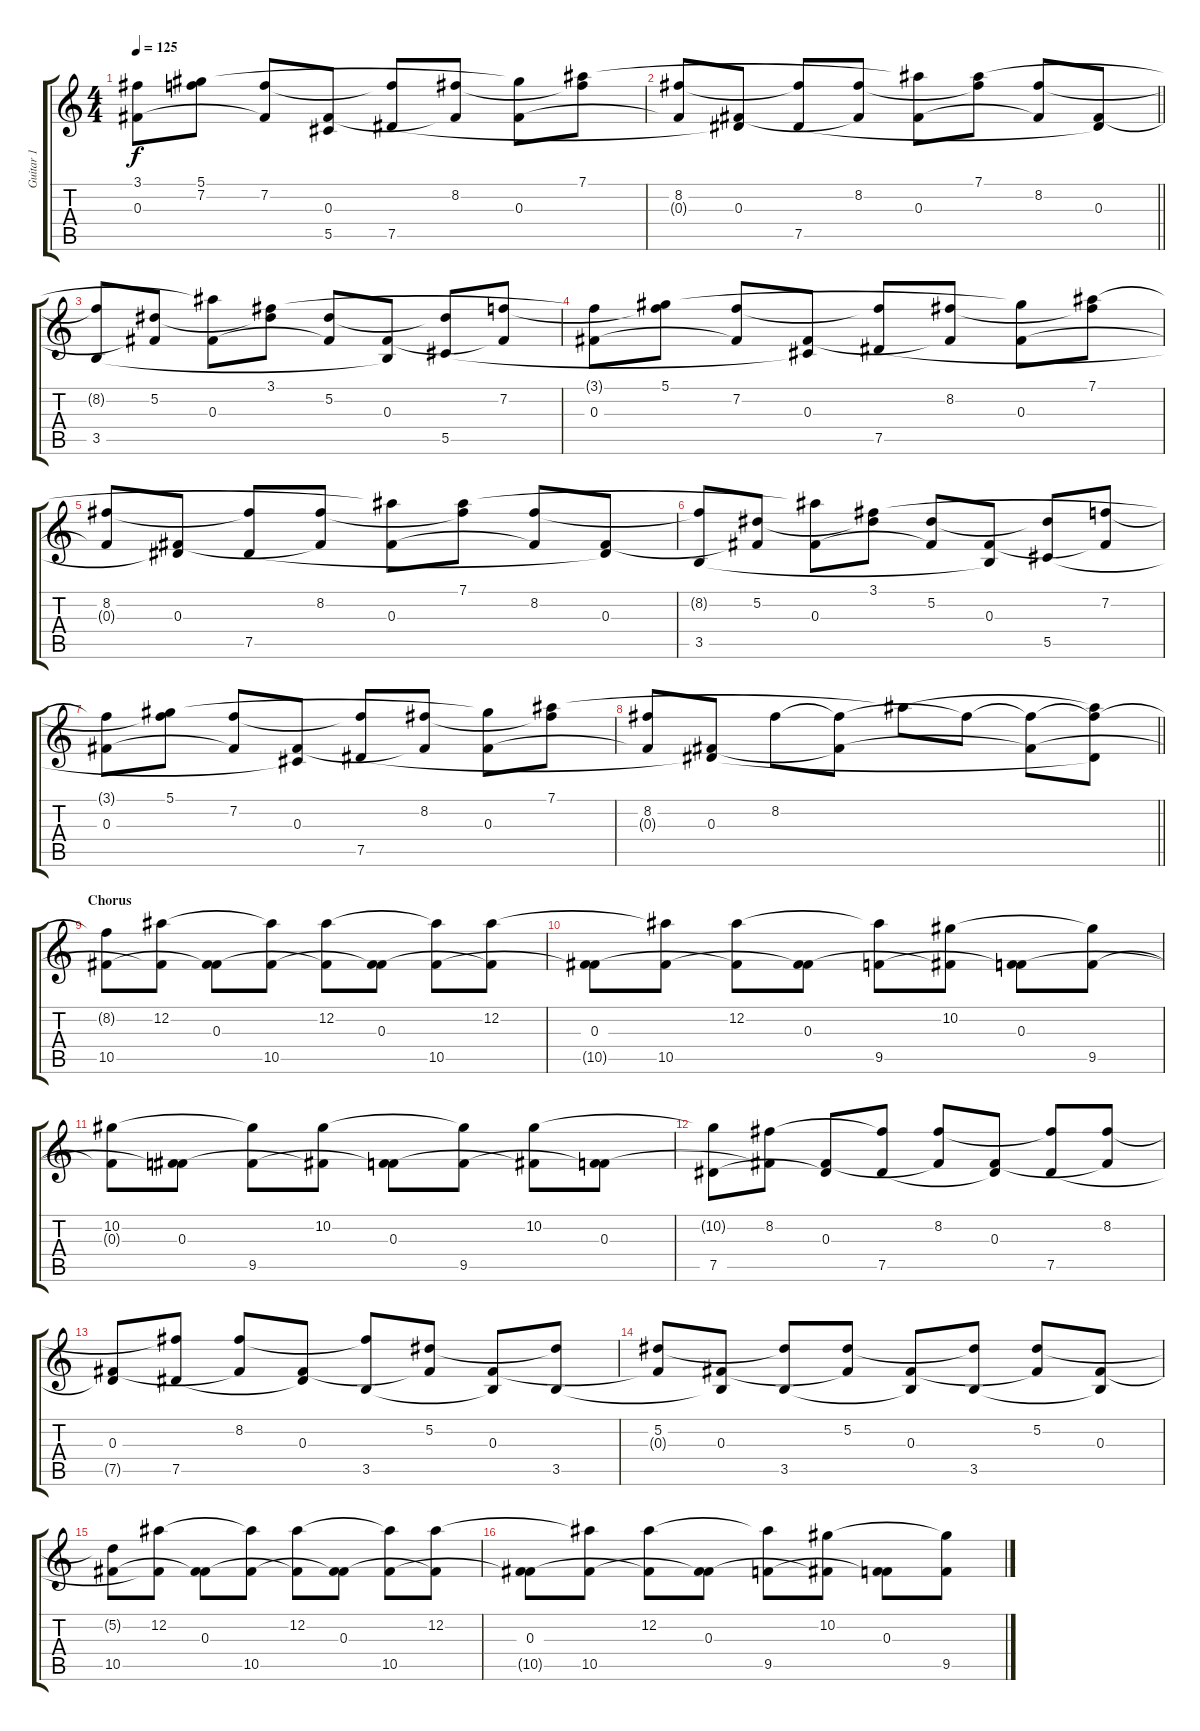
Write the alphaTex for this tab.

\track ("Guitar 1" "Guitar 1") {instrument acousticguitarsteel}
\staff {score tabs}
\tuning (Eb4 Bb3 Gb3 Db3 Ab2 Eb2) {hide}
\ts (4 4)
\tempo 125
\clef g2
\ks c
(3.1{t} 0.3).8{dy f} (5.1 7.2{t}).8 (7.2 0.3{t}).8 (0.3 5.5{t}).8 (7.2{t} 7.5).8 (8.2 0.3{t}).8 (5.1{t} 0.3).8 (7.1 8.2{t}).8 |
\barLineRight lightlight
(8.2 0.3{t}).8 (0.3 7.5{t}).8 (8.2{t} 7.5).8 (8.2 0.3{t}).8 (7.1{t} 0.3).8 (7.1 8.2{t}).8 (8.2 0.3{t}).8 (0.3 7.5{t}).8 |
(8.2{t} 3.5).8 (5.2 0.3{t}).8 (7.1{t} 0.3).8 (3.1 5.2{t}).8 (5.2 0.3{t}).8 (0.3 3.5{t}).8 (5.2{t} 5.5).8 (7.2 0.3{t}).8 |
(3.1{t} 0.3).8 (5.1 7.2{t}).8 (7.2 0.3{t}).8 (0.3 5.5{t}).8 (7.2{t} 7.5).8 (8.2 0.3{t}).8 (5.1{t} 0.3).8 (7.1 8.2{t}).8 |
(8.2 0.3{t}).8 (0.3 7.5{t}).8 (8.2{t} 7.5).8 (8.2 0.3{t}).8 (7.1{t} 0.3).8 (7.1 8.2{t}).8 (8.2 0.3{t}).8 (0.3 7.5{t}).8 |
(8.2{t} 3.5).8 (5.2 0.3{t}).8 (7.1{t} 0.3).8 (3.1 5.2{t}).8 (5.2 0.3{t}).8 (0.3 3.5{t}).8 (5.2{t} 5.5).8 (7.2 0.3{t}).8 |
(3.1{t} 0.3).8 (5.1 7.2{t}).8 (7.2 0.3{t}).8 (0.3 5.5{t}).8 (7.2{t} 7.5).8 (8.2 0.3{t}).8 (5.1{t} 0.3).8 (7.1 8.2{t}).8 |
\barLineRight lightlight
(8.2 0.3{t}).8 (0.3 7.5{t}).8 8.2.8 (8.2{t} 0.3{t}).8 7.1{t}.8 8.2{t}.8 (8.2{t} 0.3{t}).8 (7.1{t} 8.2{t} 7.5{t}).8 |
\section ("" "Chorus")
(8.2{t} 10.5).8 (12.2 0.3{t}).8 (0.3 10.5{t}).8 (12.2{t} 10.5).8 (12.2 0.3{t}).8 (0.3 10.5{t}).8 (12.2{t} 10.5).8 (12.2 0.3{t}).8 |
(0.3 10.5{t}).8 (12.2{t} 10.5).8 (12.2 0.3{t}).8 (0.3 10.5{t}).8 (12.2{t} 9.5).8 (10.2 0.3{t}).8 (0.3 9.5{t}).8 (10.2{t} 9.5).8 |
(10.2 0.3{t}).8 (0.3 9.5{t}).8 (10.2{t} 9.5).8 (10.2 0.3{t}).8 (0.3 9.5{t}).8 (10.2{t} 9.5).8 (10.2 0.3{t}).8 (0.3 9.5{t}).8 |
(10.2{t} 7.5).8 (8.2 0.3{t}).8 (0.3 7.5{t}).8 (8.2{t} 7.5).8 (8.2 0.3{t}).8 (0.3 7.5{t}).8 (8.2{t} 7.5).8 (8.2 0.3{t}).8 |
(0.3 7.5{t}).8 (8.2{t} 7.5).8 (8.2 0.3{t}).8 (0.3 7.5{t}).8 (8.2{t} 3.5).8 (5.2 0.3{t}).8 (0.3 3.5{t}).8 (5.2{t} 3.5).8 |
(5.2 0.3{t}).8 (0.3 3.5{t}).8 (5.2{t} 3.5).8 (5.2 0.3{t}).8 (0.3 3.5{t}).8 (5.2{t} 3.5).8 (5.2 0.3{t}).8 (0.3 3.5{t}).8 |
(5.2{t} 10.5).8 (12.2 0.3{t}).8 (0.3 10.5{t}).8 (12.2{t} 10.5).8 (12.2 0.3{t}).8 (0.3 10.5{t}).8 (12.2{t} 10.5).8 (12.2 0.3{t}).8 |
(0.3 10.5{t}).8 (12.2{t} 10.5).8 (12.2 0.3{t}).8 (0.3 10.5{t}).8 (12.2{t} 9.5).8 (10.2 0.3{t}).8 (0.3 9.5{t}).8 (10.2{t} 9.5).8
